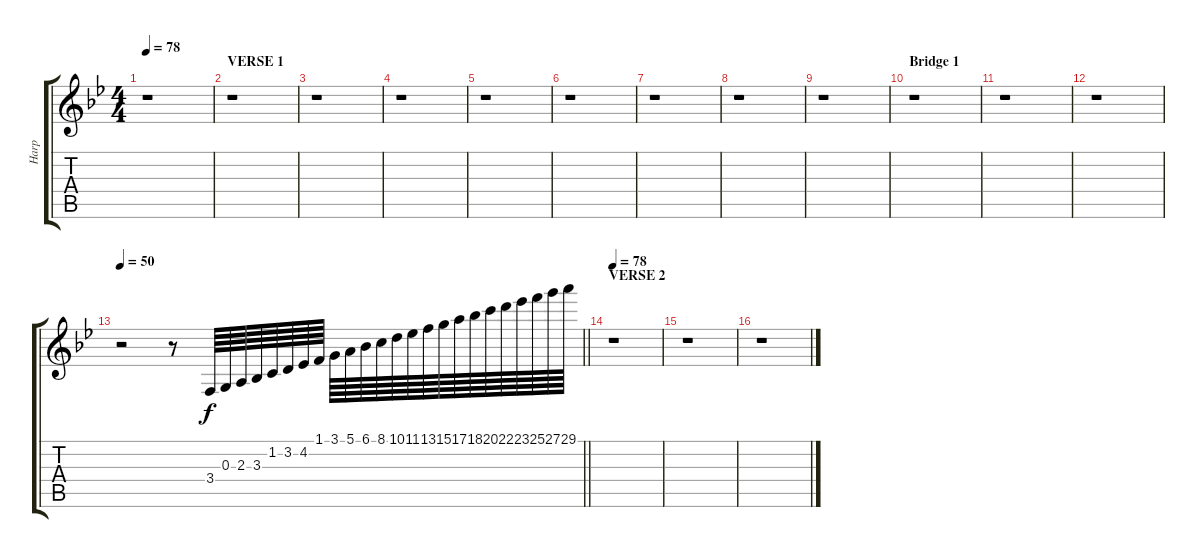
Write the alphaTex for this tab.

\track ("Harp" "Harp") {instrument orchestralharp}
\staff {score tabs}
\tuning (E4 B3 G3 D3 A2 E2) {hide}
\ts (4 4)
\tempo 78
\clef g2
\ks bb
r.1{dy f instrument orchestralharp} |
\section ("" "VERSE 1")
r.1 |
r.1 |
r.1 |
r.1 |
r.1 |
r.1 |
r.1 |
r.1 |
\section ("" "Bridge 1")
r.1 |
r.1 |
r.1 |
\tempo 50
\barLineRight lightlight
r.2 r.8 3.4.64 0.3.64 2.3.64 3.3.64 1.2.64 3.2.64 4.2.64 1.1.64 3.1.64 5.1.64 6.1.64 8.1.64 10.1.64 11.1.64 13.1.64 15.1.64 17.1.64 18.1.64 20.1.64 22.1.64 23.1.64 25.1.64 27.1.64 29.1.64 |
\section ("" "VERSE 2")
\tempo 78
r.1 |
r.1 |
r.1
